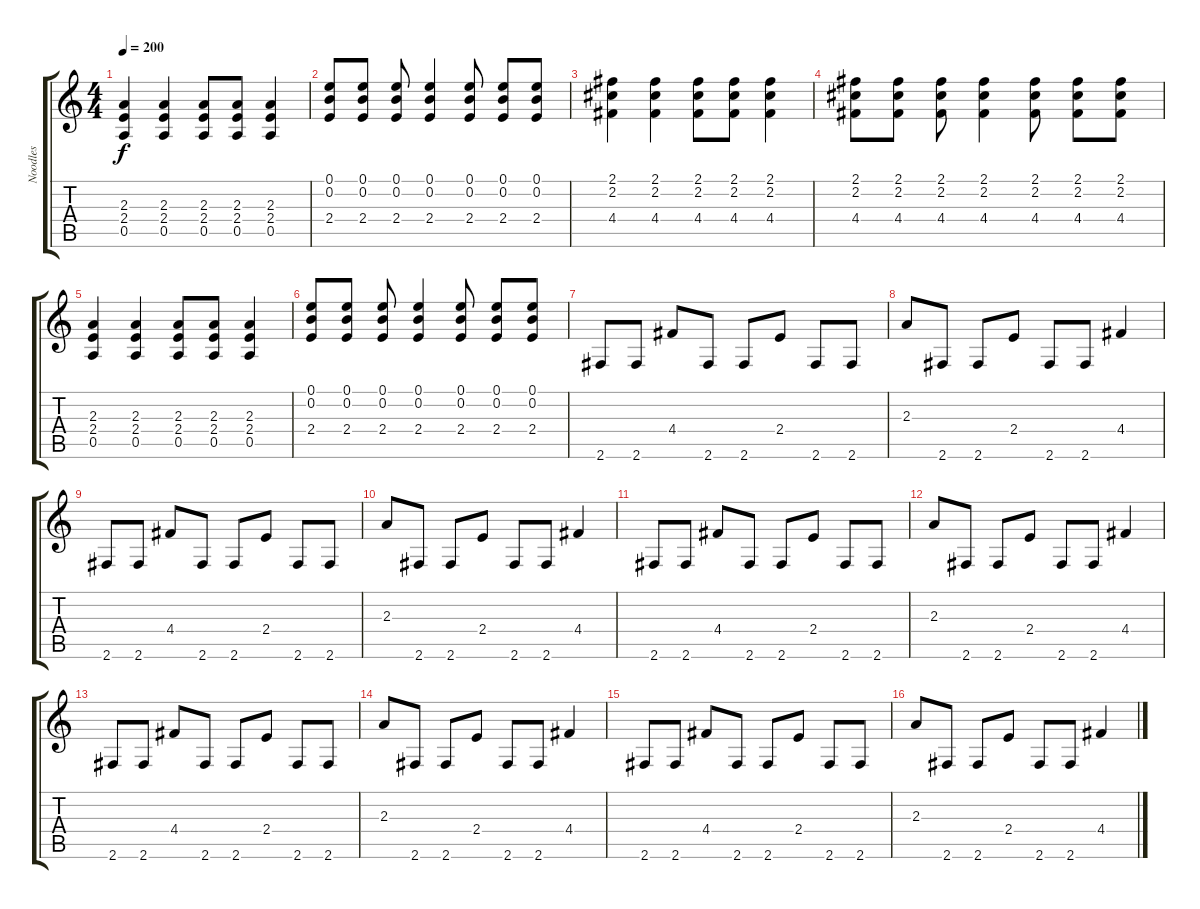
\track ("Noodles" "Noodles") {instrument distortionguitar}
\staff {score tabs}
\tuning (E4 B3 G3 D3 A2 E2) {hide}
\ts (4 4)
\tempo 200
\clef g2
\ks c
(2.3 2.4 0.5).4{dy f} (2.3 2.4 0.5).4 (2.3 2.4 0.5).8 (2.3 2.4 0.5).8 (2.3 2.4 0.5).4 |
(0.1 0.2 2.4).8 (0.1 0.2 2.4).8 (0.1 0.2 2.4).8 (0.1 0.2 2.4).4 (0.1 0.2 2.4).8 (0.1 0.2 2.4).8 (0.1 0.2 2.4).8 |
(2.1 2.2 4.4).4 (2.1 2.2 4.4).4 (2.1 2.2 4.4).8 (2.1 2.2 4.4).8 (2.1 2.2 4.4).4 |
(2.1 2.2 4.4).8 (2.1 2.2 4.4).8 (2.1 2.2 4.4).8 (2.1 2.2 4.4).4 (2.1 2.2 4.4).8 (2.1 2.2 4.4).8 (2.1 2.2 4.4).8 |
(2.3 2.4 0.5).4 (2.3 2.4 0.5).4 (2.3 2.4 0.5).8 (2.3 2.4 0.5).8 (2.3 2.4 0.5).4 |
(0.1 0.2 2.4).8 (0.1 0.2 2.4).8 (0.1 0.2 2.4).8 (0.1 0.2 2.4).4 (0.1 0.2 2.4).8 (0.1 0.2 2.4).8 (0.1 0.2 2.4).8 |
2.6.8 2.6.8 4.4.8 2.6.8 2.6.8 2.4.8 2.6.8 2.6.8 |
2.3.8 2.6.8 2.6.8 2.4.8 2.6.8 2.6.8 4.4.4 |
2.6.8 2.6.8 4.4.8 2.6.8 2.6.8 2.4.8 2.6.8 2.6.8 |
2.3.8 2.6.8 2.6.8 2.4.8 2.6.8 2.6.8 4.4.4 |
2.6.8 2.6.8 4.4.8 2.6.8 2.6.8 2.4.8 2.6.8 2.6.8 |
2.3.8 2.6.8 2.6.8 2.4.8 2.6.8 2.6.8 4.4.4 |
2.6.8 2.6.8 4.4.8 2.6.8 2.6.8 2.4.8 2.6.8 2.6.8 |
2.3.8 2.6.8 2.6.8 2.4.8 2.6.8 2.6.8 4.4.4 |
2.6.8 2.6.8 4.4.8 2.6.8 2.6.8 2.4.8 2.6.8 2.6.8 |
2.3.8 2.6.8 2.6.8 2.4.8 2.6.8 2.6.8 4.4.4
